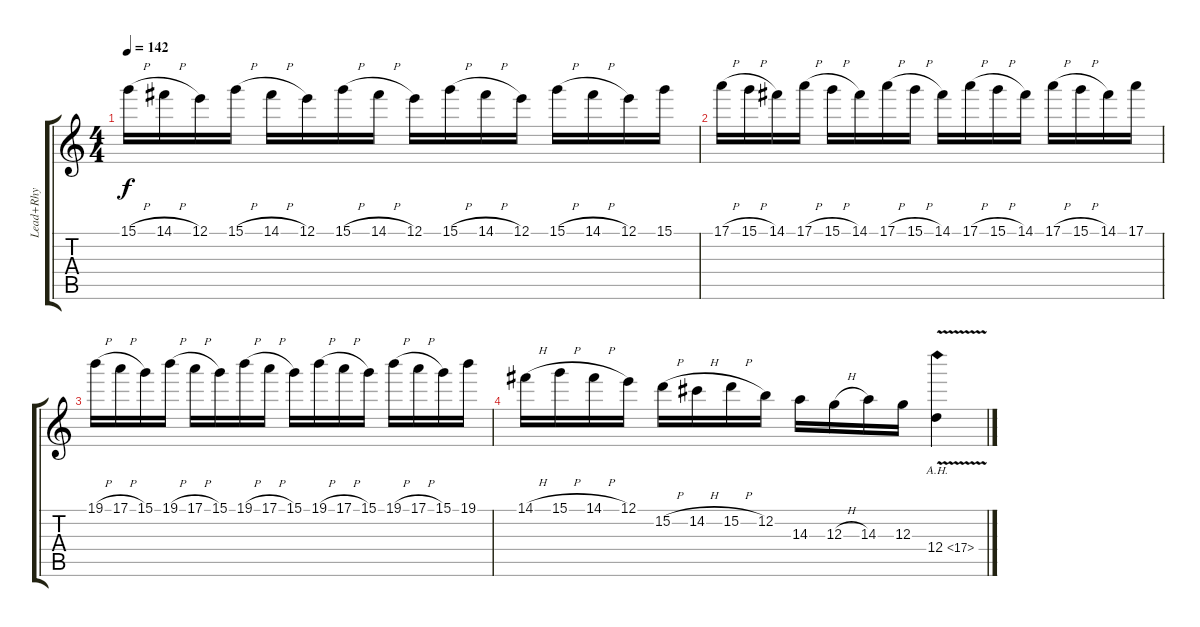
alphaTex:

\track ("Lead+Rhy" "Lead+Rhy") {instrument distortionguitar}
\staff {score tabs}
\tuning (E4 B3 G3 D3 A2 E2) {hide}
\ts (4 4)
\tempo 142
\clef g2
\ks c
15.1{h}.16{dy f} 14.1{h}.16 12.1.16 15.1{h}.16 14.1{h}.16 12.1.16 15.1{h}.16 14.1{h}.16 12.1.16 15.1{h}.16 14.1{h}.16 12.1.16 15.1{h}.16 14.1{h}.16 12.1.16 15.1.16 |
17.1{h}.16 15.1{h}.16 14.1.16 17.1{h}.16 15.1{h}.16 14.1.16 17.1{h}.16 15.1{h}.16 14.1.16 17.1{h}.16 15.1{h}.16 14.1.16 17.1{h}.16 15.1{h}.16 14.1.16 17.1.16 |
19.1{h}.16 17.1{h}.16 15.1.16 19.1{h}.16 17.1{h}.16 15.1.16 19.1{h}.16 17.1{h}.16 15.1.16 19.1{h}.16 17.1{h}.16 15.1.16 19.1{h}.16 17.1{h}.16 15.1.16 19.1.16 |
14.1{h}.16 15.1{h}.16 14.1{h}.16 12.1.16 15.2{h}.16 14.2{h}.16 15.2{h}.16 12.2.16 14.3.16 12.3{h}.16 14.3.16 12.3.16 12.4{ah 5 v}.4
